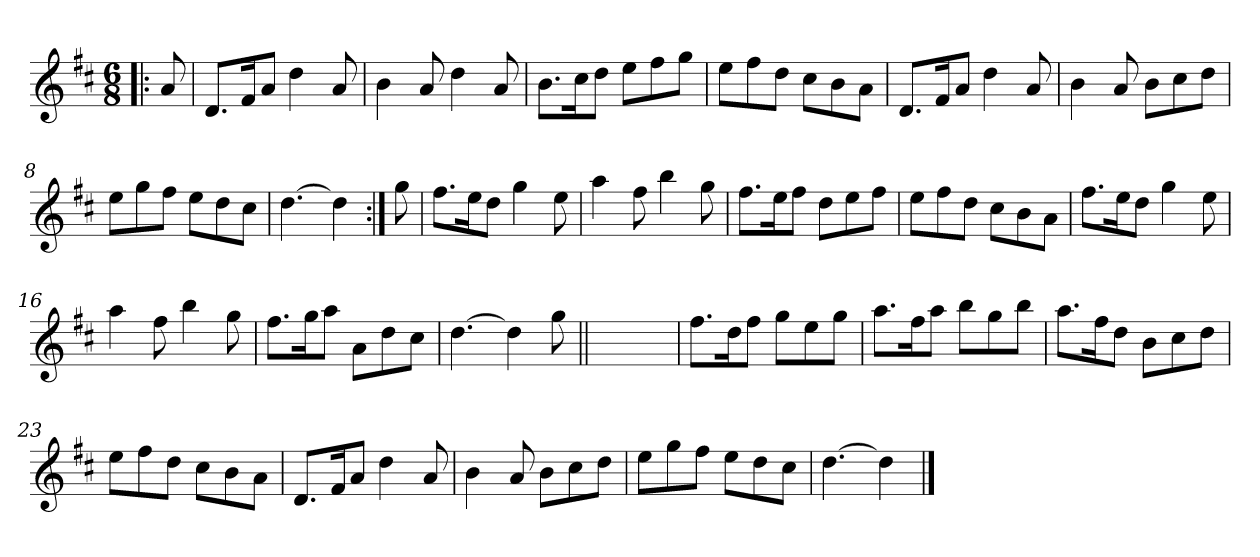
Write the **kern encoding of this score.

**kern
*part1
*staff1
*clefG2
*k[f#c#]
*D:
*M6/8
=1!|:
8a/
=2
8.d/L
16f#/K
8a/J
4dd\
8a/
=3
4b\
8a/
4dd\
8a/
=4
8.b\L
16cc#\K
8dd\J
8ee\L
8ff#\
8gg\J
=5
8ee\L
8ff#\
8dd\J
8cc#\L
8b\
8a\J
=6
8.d/L
16f#/K
8a/J
4dd\
8a/
=7
4b\
8a/
8b\L
8cc#\
8dd\J
!!LO:LB:g=z
=8
8ee\L
8gg\
8ff#\J
8ee\L
8dd\
8cc#\J
=9
[4.dd\
4dd\]
=10:|!
8gg\
=11
8.ff#\L
16ee\K
8dd\J
4gg\
8ee\
=12
4aa\
8ff#\
4bb\
8gg\
=13
8.ff#\L
16ee\K
8ff#\J
8dd\L
8ee\
8ff#\J
=14
8ee\L
8ff#\
8dd\J
8cc#\L
8b\
8a\J
=15
8.ff#\L
16ee\K
8dd\J
4gg\
8ee\
=16
4aa\
8ff#\
4bb\
8gg\
!!LO:LB:g=z
=17
8.ff#\L
16gg\K
8aa\J
8a\L
8dd\
8cc#\J
=18
[4.dd\
4dd\]
8gg\
=19||
2.ryy
=20
8.ff#\L
16dd\K
8ff#\J
8gg\L
8ee\
8gg\J
=21
8.aa\L
16ff#\K
8aa\J
8bb\L
8gg\
8bb\J
=22
8.aa\L
16ff#\K
8dd\J
8b\L
8cc#\
8dd\J
=23
8ee\L
8ff#\
8dd\J
8cc#\L
8b\
8a\J
=24
8.d/L
16f#/K
8a/J
4dd\
8a/
!!LO:LB:g=z
=25
4b\
8a/
8b\L
8cc#\
8dd\J
=26
8ee\L
8gg\
8ff#\J
8ee\L
8dd\
8cc#\J
=27
[4.dd\
4dd\]
==
*-
